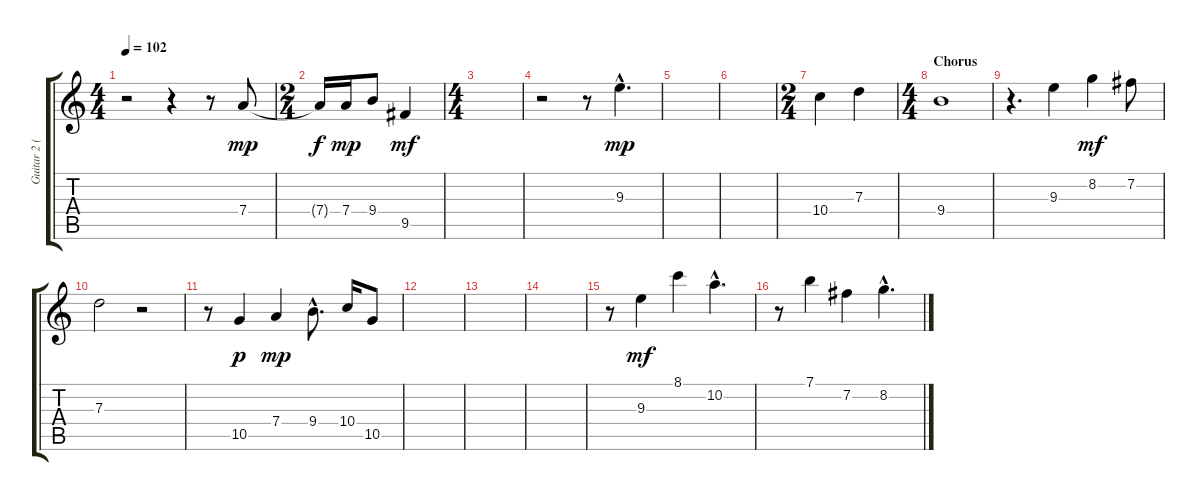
\track ("Guitar 2 (Lead)" "Guitar 2 (") {instrument acousticguitarnylon}
\staff {score tabs}
\tuning (E4 B3 G3 D3 A2 E2) {hide}
\ts (4 4)
\tempo 102
\clef g2
\ks c
r.2{dy p} r.4 r.8 7.4.8{dy mp} |
\ts (2 4)
7.4{t}.16{dy f} 7.4.16{dy mp} 9.4.8 9.5.4{dy mf} |
\ts (4 4)
|
r.2 r.8 9.3{hac}.4{d dy mp} |
|
|
\ts (2 4)
10.4.4 7.3.4 |
\ts (4 4)
\section ("" "Chorus")
9.4.1 |
r.4{d} 9.3.4 8.2.4{dy mf} 7.2.8 |
7.3.2 r.2 |
r.8 10.5.4{dy p} 7.4.4{dy mp} 9.4{hac}.8{d} 10.4.16 10.5.8 |
|
|
|
r.8 9.3.4{dy mf} 8.1.4 10.2{hac}.4{d} |
r.8 7.1.4 7.2.4 8.2{hac}.4{d}
